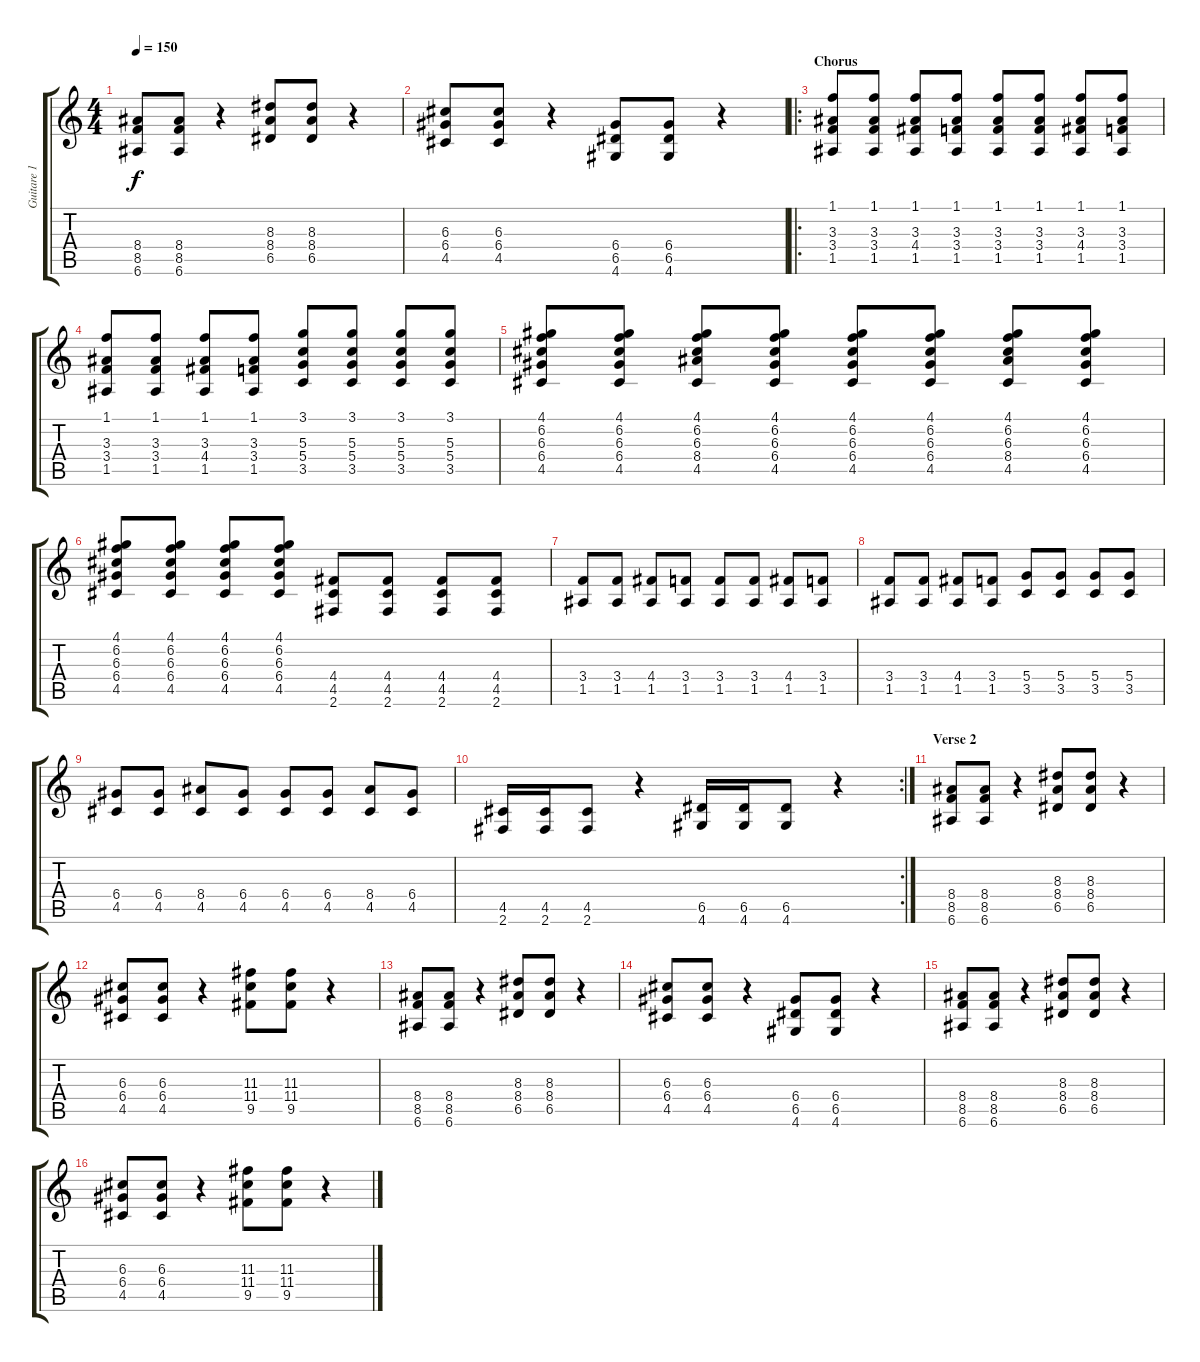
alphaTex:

\track ("Guitare 1" "Guitare 1") {instrument overdrivenguitar}
\staff {score tabs}
\tuning (E4 B3 G3 D3 A2 E2) {hide}
\ts (4 4)
\tempo 150
\clef g2
\ks c
(8.4 8.5 6.6).8{dy f} (8.4 8.5 6.6).8 r.4 (8.3 8.4 6.5).8 (8.3 8.4 6.5).8 r.4 |
(6.3 6.4 4.5).8 (6.3 6.4 4.5).8 r.4 (6.4 6.5 4.6).8 (6.4 6.5 4.6).8 r.4 |
\ro
\section ("" "Chorus")
(1.1 3.3 3.4 1.5).8 (1.1 3.3 3.4 1.5).8 (1.1 3.3 4.4 1.5).8 (1.1 3.3 3.4 1.5).8 (1.1 3.3 3.4 1.5).8 (1.1 3.3 3.4 1.5).8 (1.1 3.3 4.4 1.5).8 (1.1 3.3 3.4 1.5).8 |
(1.1 3.3 3.4 1.5).8 (1.1 3.3 3.4 1.5).8 (1.1 3.3 4.4 1.5).8 (1.1 3.3 3.4 1.5).8 (3.1 5.3 5.4 3.5).8 (3.1 5.3 5.4 3.5).8 (3.1 5.3 5.4 3.5).8 (3.1 5.3 5.4 3.5).8 |
(4.1 6.2 6.3 6.4 4.5).8 (4.1 6.2 6.3 6.4 4.5).8 (4.1 6.2 6.3 8.4 4.5).8 (4.1 6.2 6.3 6.4 4.5).8 (4.1 6.2 6.3 6.4 4.5).8 (4.1 6.2 6.3 6.4 4.5).8 (4.1 6.2 6.3 8.4 4.5).8 (4.1 6.2 6.3 6.4 4.5).8 |
(4.1 6.2 6.3 6.4 4.5).8 (4.1 6.2 6.3 6.4 4.5).8 (4.1 6.2 6.3 6.4 4.5).8 (4.1 6.2 6.3 6.4 4.5).8 (4.4 4.5 2.6).8 (4.4 4.5 2.6).8 (4.4 4.5 2.6).8 (4.4 4.5 2.6).8 |
(3.4 1.5).8 (3.4 1.5).8 (4.4 1.5).8 (3.4 1.5).8 (3.4 1.5).8 (3.4 1.5).8 (4.4 1.5).8 (3.4 1.5).8 |
(3.4 1.5).8 (3.4 1.5).8 (4.4 1.5).8 (3.4 1.5).8 (5.4 3.5).8 (5.4 3.5).8 (5.4 3.5).8 (5.4 3.5).8 |
(6.4 4.5).8 (6.4 4.5).8 (8.4 4.5).8 (6.4 4.5).8 (6.4 4.5).8 (6.4 4.5).8 (8.4 4.5).8 (6.4 4.5).8 |
\rc 2
(4.5 2.6).16 (4.5 2.6).16 (4.5 2.6).8 r.4 (6.5 4.6).16 (6.5 4.6).16 (6.5 4.6).8 r.4 |
\section ("" "Verse 2")
(8.4 8.5 6.6).8 (8.4 8.5 6.6).8 r.4 (8.3 8.4 6.5).8 (8.3 8.4 6.5).8 r.4 |
(6.3 6.4 4.5).8 (6.3 6.4 4.5).8 r.4 (11.3 11.4 9.5).8 (11.3 11.4 9.5).8 r.4 |
(8.4 8.5 6.6).8 (8.4 8.5 6.6).8 r.4 (8.3 8.4 6.5).8 (8.3 8.4 6.5).8 r.4 |
(6.3 6.4 4.5).8 (6.3 6.4 4.5).8 r.4 (6.4 6.5 4.6).8 (6.4 6.5 4.6).8 r.4 |
(8.4 8.5 6.6).8 (8.4 8.5 6.6).8 r.4 (8.3 8.4 6.5).8 (8.3 8.4 6.5).8 r.4 |
(6.3 6.4 4.5).8 (6.3 6.4 4.5).8 r.4 (11.3 11.4 9.5).8 (11.3 11.4 9.5).8 r.4
